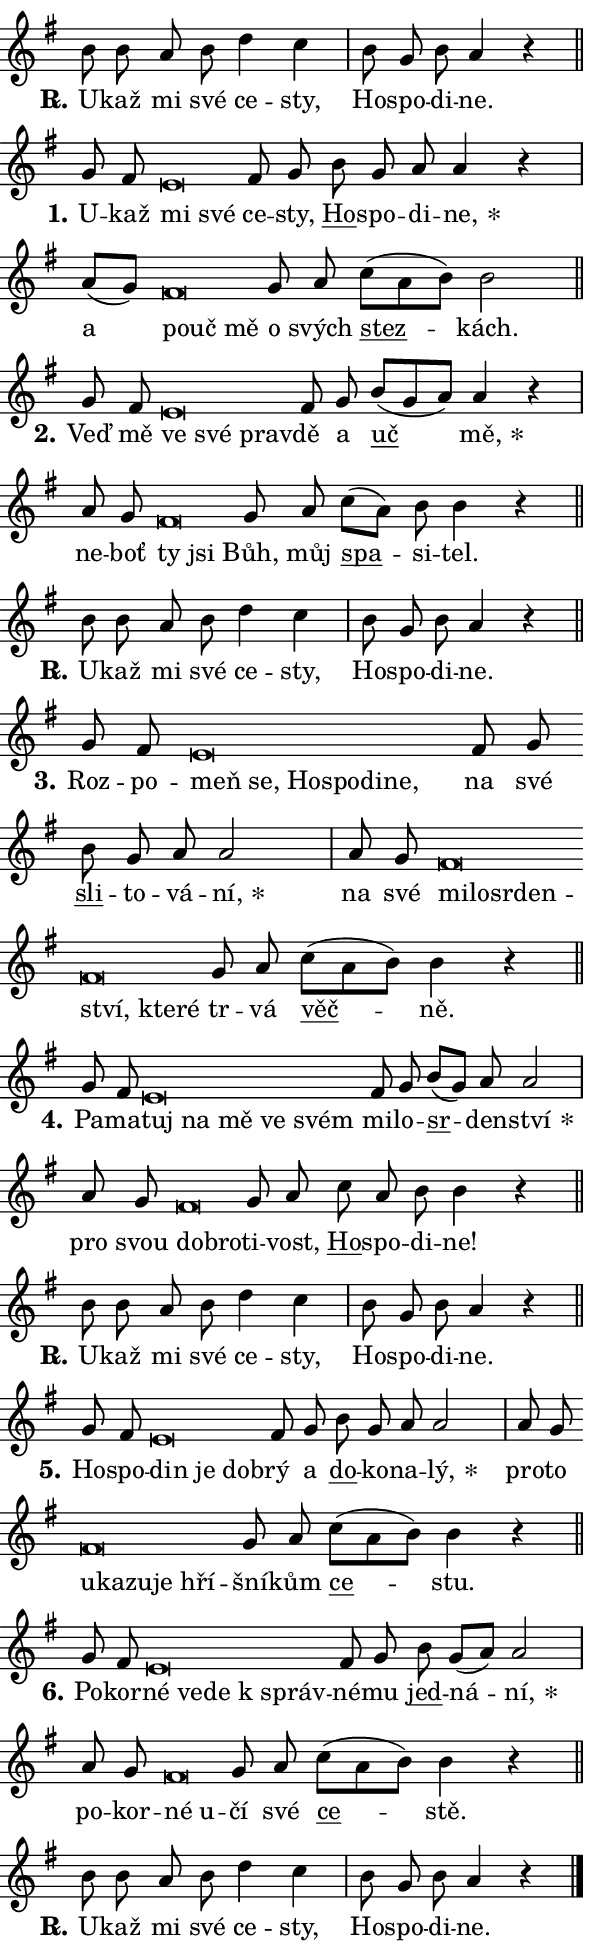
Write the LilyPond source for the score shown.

\version "2.24.0"
\header { tagline = "" }
\paper {
  indent = 0\cm
  top-margin = 0\cm
  right-margin = 0.13\cm % to fit lyric hyphens
  bottom-margin = 0\cm
  left-margin = 0\cm
  paper-width = 10\cm
  page-breaking = #ly:one-page-breaking
  system-system-spacing.basic-distance = #11
  score-system-spacing.basic-distance = #11
  ragged-last = ##f
}


%% Author: Thomas Morley
%% https://lists.gnu.org/archive/html/lilypond-user/2020-05/msg00002.html
#(define (line-position grob)
"Returns position of @var[grob} in current system:
   @code{'start}, if at first time-step
   @code{'end}, if at last time-step
   @code{'middle} otherwise
"
  (let* ((col (ly:item-get-column grob))
         (ln (ly:grob-object col 'left-neighbor))
         (rn (ly:grob-object col 'right-neighbor))
         (col-to-check-left (if (ly:grob? ln) ln col))
         (col-to-check-right (if (ly:grob? rn) rn col))
         (break-dir-left
           (and
             (ly:grob-property col-to-check-left 'non-musical #f)
             (ly:item-break-dir col-to-check-left)))
         (break-dir-right
           (and
             (ly:grob-property col-to-check-right 'non-musical #f)
             (ly:item-break-dir col-to-check-right))))
        (cond ((eqv? 1 break-dir-left) 'start)
              ((eqv? -1 break-dir-right) 'end)
              (else 'middle))))

#(define (tranparent-at-line-position vctor)
  (lambda (grob)
  "Relying on @code{line-position} select the relevant enry from @var{vctor}.
Used to determine transparency,"
    (case (line-position grob)
      ((end) (not (vector-ref vctor 0)))
      ((middle) (not (vector-ref vctor 1)))
      ((start) (not (vector-ref vctor 2))))))

noteHeadBreakVisibility =
#(define-music-function (break-visibility)(vector?)
"Makes @code{NoteHead}s transparent relying on @var{break-visibility}"
#{
  \override NoteHead.transparent =
    #(tranparent-at-line-position break-visibility)
#})

#(define delete-ledgers-for-transparent-note-heads
  (lambda (grob)
    "Reads whether a @code{NoteHead} is transparent.
If so this @code{NoteHead} is removed from @code{'note-heads} from
@var{grob}, which is supposed to be @code{LedgerLineSpanner}.
As a result ledgers are not printed for this @code{NoteHead}"
    (let* ((nhds-array (ly:grob-object grob 'note-heads))
           (nhds-list
             (if (ly:grob-array? nhds-array)
                 (ly:grob-array->list nhds-array)
                 '()))
           ;; Relies on the transparent-property being done before
           ;; Staff.LedgerLineSpanner.after-line-breaking is executed.
           ;; This is fragile ...
           (to-keep
             (remove
               (lambda (nhd)
                 (ly:grob-property nhd 'transparent #f))
               nhds-list)))
      ;; TODO find a better method to iterate over grob-arrays, similiar
      ;; to filter/remove etc for lists
      ;; For now rebuilt from scratch
      (set! (ly:grob-object grob 'note-heads)  '())
      (for-each
        (lambda (nhd)
          (ly:pointer-group-interface::add-grob grob 'note-heads nhd))
        to-keep))))

squashNotes = {
  \override NoteHead.X-extent = #'(-0.2 . 0.2)
  \override NoteHead.Y-extent = #'(-0.75 . 0)
  \override NoteHead.stencil =
    #(lambda (grob)
       (let ((pos (ly:grob-property grob 'staff-position)))
         (begin
           (if (< pos -7) (display "ERROR: Lower brevis then expected\n") (display ""))
           (if (<= pos -6) ly:text-interface::print ly:note-head::print))))
}
unSquashNotes = {
  \revert NoteHead.X-extent
  \revert NoteHead.Y-extent
  \revert NoteHead.stencil
}

hideNotes = \noteHeadBreakVisibility #begin-of-line-visible
unHideNotes = \noteHeadBreakVisibility #all-visible

% work-around for resetting accidentals
% https://lilypond.org/doc/v2.23/Documentation/notation/displaying-rhythms#unmetered-music
cadenzaMeasure = {
  \cadenzaOff
  \partial 1024 s1024
  \cadenzaOn
}

#(define-markup-command (accent layout props text) (markup?)
  "Underline accented syllable"
  (interpret-markup layout props
    #{\markup \override #'(offset . 4.3) \underline { #text }#}))

responsum = \markup \concat {
  "R" \hspace #-1.05 \path #0.1 #'((moveto 0 0.07) (lineto 0.9 0.8)) \hspace #0.05 "."
}

spaceSize = #0.6828661417322834 % exact space size for TeX Gyre Schola

\layout {
  \context {
    \Staff
    \remove "Time_signature_engraver"
    \override LedgerLineSpanner.after-line-breaking = #delete-ledgers-for-transparent-note-heads
  }
  \context {
    \Lyrics {
      \override LyricSpace.minimum-distance = \spaceSize
      \override LyricText.font-name = #"TeX Gyre Schola"
      \override LyricText.font-size = 1
      \override StanzaNumber.font-name = #"TeX Gyre Schola Bold"
      \override StanzaNumber.font-size = 1
    }
  }
  \context {
    \Score 
    \override NoteHead.text =
      #(lambda (grob) 
        (let ((pos (ly:grob-property grob 'staff-position)))
          #{\markup {
            \combine
              \halign #-0.55 \raise #(if (= pos -6) 0 0.5) \override #'(thickness . 2) \draw-line #'(3.2 . 0)
              \musicglyph "noteheads.sM1"
          }#}))
  }
}

% magnetic-lyrics.ily
%
%   written by
%     Jean Abou Samra <jean@abou-samra.fr>
%     Werner Lemberg <wl@gnu.org>
%
%   adapted by
%     Jiri Hon <jiri.hon@gmail.com>
%
% Version 2022-Apr-15

% https://www.mail-archive.com/lilypond-user@gnu.org/msg149350.html

#(define (Left_hyphen_pointer_engraver context)
   "Collect syllable-hyphen-syllable occurrences in lyrics and store
them in properties.  This engraver only looks to the left.  For
example, if the lyrics input is @code{foo -- bar}, it does the
following.

@itemize @bullet
@item
Set the @code{text} property of the @code{LyricHyphen} grob between
@q{foo} and @q{bar} to @code{foo}.

@item
Set the @code{left-hyphen} property of the @code{LyricText} grob with
text @q{foo} to the @code{LyricHyphen} grob between @q{foo} and
@q{bar}.
@end itemize

Use this auxiliary engraver in combination with the
@code{lyric-@/text::@/apply-@/magnetic-@/offset!} hook."
   (let ((hyphen #f)
         (text #f))
     (make-engraver
      (acknowledgers
       ((lyric-syllable-interface engraver grob source-engraver)
        (set! text grob)))
      (end-acknowledgers
       ((lyric-hyphen-interface engraver grob source-engraver)
        ;(when (not (grob::has-interface grob 'lyric-space-interface))
          (set! hyphen grob)));)
      ((stop-translation-timestep engraver)
       (when (and text hyphen)
         (ly:grob-set-object! text 'left-hyphen hyphen))
       (set! text #f)
       (set! hyphen #f)))))

#(define (lyric-text::apply-magnetic-offset! grob)
   "If the space between two syllables is less than the value in
property @code{LyricText@/.details@/.squash-threshold}, move the right
syllable to the left so that it gets concatenated with the left
syllable.

Use this function as a hook for
@code{LyricText@/.after-@/line-@/breaking} if the
@code{Left_@/hyphen_@/pointer_@/engraver} is active."
   (let ((hyphen (ly:grob-object grob 'left-hyphen #f)))
     (when hyphen
       (let ((left-text (ly:spanner-bound hyphen LEFT)))
         (when (grob::has-interface left-text 'lyric-syllable-interface)
           (let* ((common (ly:grob-common-refpoint grob left-text X))
                  (this-x-ext (ly:grob-extent grob common X))
                  (left-x-ext
                   (begin
                     ;; Trigger magnetism for left-text.
                     (ly:grob-property left-text 'after-line-breaking)
                     (ly:grob-extent left-text common X)))
                  ;; `delta` is the gap width between two syllables.
                  (delta (- (interval-start this-x-ext)
                            (interval-end left-x-ext)))
                  (details (ly:grob-property grob 'details))
                  (threshold (assoc-get 'squash-threshold details 0.2)))
             (when (< delta threshold)
               (let* (;; We have to manipulate the input text so that
                      ;; ligatures crossing syllable boundaries are not
                      ;; disabled.  For languages based on the Latin
                      ;; script this is essentially a beautification.
                      ;; However, for non-Western scripts it can be a
                      ;; necessity.
                      (lt (ly:grob-property left-text 'text))
                      (rt (ly:grob-property grob 'text))
                      (is-space (grob::has-interface hyphen 'lyric-space-interface))
                      (space (if is-space " " ""))
                      (extra-delta (if is-space spaceSize 0))
                      ;; Append new syllable.
                      (ltrt-space (if (and (string? lt) (string? rt))
                                (string-append lt space rt)
                                (make-concat-markup (list lt space rt))))
                      ;; Right-align `ltrt` to the right side.
                      (ltrt-space-markup (grob-interpret-markup
                               grob
                               (make-translate-markup
                                (cons (interval-length this-x-ext) 0)
                                (make-right-align-markup ltrt-space)))))
                 (begin
                   ;; Don't print `left-text`.
                   (ly:grob-set-property! left-text 'stencil #f)
                   ;; Set text and stencil (which holds all collected
                   ;; syllables so far) and shift it to the left.
                   (ly:grob-set-property! grob 'text ltrt-space)
                   (ly:grob-set-property! grob 'stencil ltrt-space-markup)
                   (ly:grob-translate-axis! grob (- (- delta extra-delta)) X))))))))))


#(define (lyric-hyphen::displace-bounds-first grob)
   ;; Make very sure this callback isn't triggered too early.
   (let ((left (ly:spanner-bound grob LEFT))
         (right (ly:spanner-bound grob RIGHT)))
     (ly:grob-property left 'after-line-breaking)
     (ly:grob-property right 'after-line-breaking)
     (ly:lyric-hyphen::print grob)))

squashThreshold = #0.4

\layout {
  \context {
    \Lyrics
    \consists #Left_hyphen_pointer_engraver
    \override LyricText.after-line-breaking =
      #lyric-text::apply-magnetic-offset!
    \override LyricHyphen.stencil = #lyric-hyphen::displace-bounds-first
    \override LyricText.details.squash-threshold = \squashThreshold
    \override LyricHyphen.minimum-distance = 0
    \override LyricHyphen.minimum-length = \squashThreshold
  }
}

squashText = \override LyricText.details.squash-threshold = 9999
unSquashText = \override LyricText.details.squash-threshold = \squashThreshold

leftText = \override LyricText.self-alignment-X = #LEFT
unLeftText = \revert LyricText.self-alignment-X

starOffset = #(lambda (grob) 
                (let ((x_offset (ly:self-alignment-interface::aligned-on-x-parent grob)))
                  (if (= x_offset 0) 0 (+ x_offset 1.2))))

star = #(define-music-function (syllable)(string?)
"Append star separator at the end of a syllable"
#{
  \once \override LyricText.X-offset = #starOffset
  \lyricmode { \markup {
    #syllable
    \override #'((font-name . "TeX Gyre Schola Bold")) \hspace #0.2 \lower #0.65 \larger "*"
  } }
#})

starAccent = #(define-music-function (syllable)(string?)
"Append star separator at the end of a syllable and make accent"
#{
  \once \override LyricText.X-offset = #starOffset
  \lyricmode { \markup {
    \accent #syllable
    \override #'((font-name . "TeX Gyre Schola Bold")) \hspace #0.2 \lower #0.65 \larger "*"
  } }
#})

breath = #(define-music-function (syllable)(string?)
"Append breathing indicator at the end of a syllable"
#{
  \lyricmode { \markup { #syllable "+" } }
#})

optionalBreath = #(define-music-function (syllable)(string?)
"Append optional breathing indicator at the end of a syllable"
#{
  \lyricmode { \markup { #syllable "(+)" } }
#})


\score {
    <<
        \new Voice = "melody" { \cadenzaOn \key g \major \relative { b'8 b a b d4 c \cadenzaMeasure \bar "|" b8 g b a4 r \cadenzaMeasure \bar "||" \break } }
        \new Lyrics \lyricsto "melody" { \lyricmode { \set stanza = \responsum
U -- kaž mi své ce -- sty, Ho -- spo -- di -- ne. } }
    >>
    \layout {}
}

\score {
    <<
        \new Voice = "melody" { \cadenzaOn \key g \major \relative { g'8 fis \bar "" \squashNotes e\breve*1/16 \hideNotes \breve*1/16 \bar "" \unHideNotes \unSquashNotes fis8 g \bar "" b g a a4 r \cadenzaMeasure \bar "|" a8[( g)] \bar "" \squashNotes fis\breve*1/16 \hideNotes \breve*1/16 \breve*1/16 \bar "" \unHideNotes \unSquashNotes g8 a \bar "" c[( a b)] b2 \cadenzaMeasure \bar "||" \break } }
        \new Lyrics \lyricsto "melody" { \lyricmode { \set stanza = "1."
U -- kaž \leftText mi \squashText své \unLeftText \unSquashText ce -- sty, \markup \accent Ho -- spo -- di -- \star ne, a \leftText po -- \squashText uč mě \unLeftText \unSquashText o svých \markup \accent stez -- kách. } }
    >>
    \layout {}
}

\score {
    <<
        \new Voice = "melody" { \cadenzaOn \key g \major \relative { g'8 fis \bar "" \squashNotes e\breve*1/16 \hideNotes \breve*1/16 \breve*1/16 \bar "" \unHideNotes \unSquashNotes fis8 g \bar "" b[( g a)] a4 r \cadenzaMeasure \bar "|" a8 g \bar "" \squashNotes fis\breve*1/16 \hideNotes \breve*1/16 \bar "" \unHideNotes \unSquashNotes g8 a \bar "" c[( a)] b b4 r \cadenzaMeasure \bar "||" \break } }
        \new Lyrics \lyricsto "melody" { \lyricmode { \set stanza = "2."
Veď mě \leftText ve \squashText své prav -- \unLeftText \unSquashText dě a \markup \accent uč \star mě, ne -- boť \leftText ty \squashText jsi \unLeftText \unSquashText Bůh, můj \markup \accent spa -- si -- tel. } }
    >>
    \layout {}
}

\score {
    <<
        \new Voice = "melody" { \cadenzaOn \key g \major \relative { b'8 b a b d4 c \cadenzaMeasure \bar "|" b8 g b a4 r \cadenzaMeasure \bar "||" \break } }
        \new Lyrics \lyricsto "melody" { \lyricmode { \set stanza = \responsum
U -- kaž mi své ce -- sty, Ho -- spo -- di -- ne. } }
    >>
    \layout {}
}

\score {
    <<
        \new Voice = "melody" { \cadenzaOn \key g \major \relative { g'8 fis \bar "" \squashNotes e\breve*1/16 \hideNotes \breve*1/16 \bar "" \breve*1/16 \bar "" \breve*1/16 \bar "" \breve*1/16 \breve*1/16 \bar "" \unHideNotes \unSquashNotes fis8 g \bar "" b g a a2 \cadenzaMeasure \bar "|" a8 g \bar "" \squashNotes fis\breve*1/16 \hideNotes \breve*1/16 \bar "" \breve*1/16 \bar "" \breve*1/16 \bar "" \breve*1/16 \bar "" \breve*1/16 \breve*1/16 \bar "" \unHideNotes \unSquashNotes g8 a \bar "" c[( a b)] b4 r \cadenzaMeasure \bar "||" \break } }
        \new Lyrics \lyricsto "melody" { \lyricmode { \set stanza = "3."
Roz -- po -- \leftText meň \squashText se, Ho -- spo -- di -- ne, \unLeftText \unSquashText na své \markup \accent sli -- to -- vá -- \star ní, na své \leftText mi -- \squashText lo -- sr -- den -- ství, kte -- ré \unLeftText \unSquashText tr -- vá \markup \accent věč -- ně. } }
    >>
    \layout {}
}

\score {
    <<
        \new Voice = "melody" { \cadenzaOn \key g \major \relative { g'8 fis \bar "" \squashNotes e\breve*1/16 \hideNotes \breve*1/16 \bar "" \breve*1/16 \bar "" \breve*1/16 \breve*1/16 \bar "" \unHideNotes \unSquashNotes fis8 g \bar "" b[( g)] a a2 \cadenzaMeasure \bar "|" a8 g \bar "" \squashNotes fis\breve*1/16 \hideNotes \breve*1/16 \bar "" \unHideNotes \unSquashNotes g8 a \bar "" c a b b4 r \cadenzaMeasure \bar "||" \break } }
        \new Lyrics \lyricsto "melody" { \lyricmode { \set stanza = "4."
Pa -- ma -- \leftText tuj \squashText na mě ve svém \unLeftText \unSquashText mi -- lo -- \markup \accent sr -- den -- \star ství pro svou \leftText dob -- \squashText ro -- \unLeftText \unSquashText ti -- vost, \markup \accent Ho -- spo -- di -- ne! } }
    >>
    \layout {}
}

\score {
    <<
        \new Voice = "melody" { \cadenzaOn \key g \major \relative { b'8 b a b d4 c \cadenzaMeasure \bar "|" b8 g b a4 r \cadenzaMeasure \bar "||" \break } }
        \new Lyrics \lyricsto "melody" { \lyricmode { \set stanza = \responsum
U -- kaž mi své ce -- sty, Ho -- spo -- di -- ne. } }
    >>
    \layout {}
}

\score {
    <<
        \new Voice = "melody" { \cadenzaOn \key g \major \relative { g'8 fis \bar "" \squashNotes e\breve*1/16 \hideNotes \breve*1/16 \breve*1/16 \bar "" \unHideNotes \unSquashNotes fis8 g \bar "" b g a a2 \cadenzaMeasure \bar "|" a8 g \bar "" \squashNotes fis\breve*1/16 \hideNotes \breve*1/16 \bar "" \breve*1/16 \bar "" \breve*1/16 \breve*1/16 \bar "" \unHideNotes \unSquashNotes g8 a \bar "" c[( a b)] b4 r \cadenzaMeasure \bar "||" \break } }
        \new Lyrics \lyricsto "melody" { \lyricmode { \set stanza = "5."
Ho -- spo -- \leftText din \squashText je dob -- \unLeftText \unSquashText rý a \markup \accent do -- ko -- na -- \star lý, pro -- to \leftText u -- \squashText ka -- zu -- je hří -- \unLeftText \unSquashText šní -- kům \markup \accent ce -- stu. } }
    >>
    \layout {}
}

\score {
    <<
        \new Voice = "melody" { \cadenzaOn \key g \major \relative { g'8 fis \bar "" \squashNotes e\breve*1/16 \hideNotes \breve*1/16 \bar "" \breve*1/16 \breve*1/16 \bar "" \unHideNotes \unSquashNotes fis8 g \bar "" b g[( a)] a2 \cadenzaMeasure \bar "|" a8 g \bar "" \squashNotes fis\breve*1/16 \hideNotes \breve*1/16 \bar "" \unHideNotes \unSquashNotes g8 a \bar "" c[( a b)] b4 r \cadenzaMeasure \bar "||" \break } }
        \new Lyrics \lyricsto "melody" { \lyricmode { \set stanza = "6."
Po -- kor -- \leftText né \squashText ve -- de "k správ" -- \unLeftText \unSquashText né -- mu \markup \accent jed -- ná -- \star ní, po -- kor -- \leftText né \squashText u -- \unLeftText \unSquashText čí své \markup \accent ce -- stě. } }
    >>
    \layout {}
}

\score {
    <<
        \new Voice = "melody" { \cadenzaOn \key g \major \relative { b'8 b a b d4 c \cadenzaMeasure \bar "|" b8 g b a4 r \cadenzaMeasure \bar "||" \break } \bar "|." }
        \new Lyrics \lyricsto "melody" { \lyricmode { \set stanza = \responsum
U -- kaž mi své ce -- sty, Ho -- spo -- di -- ne. } }
    >>
    \layout {}
}
